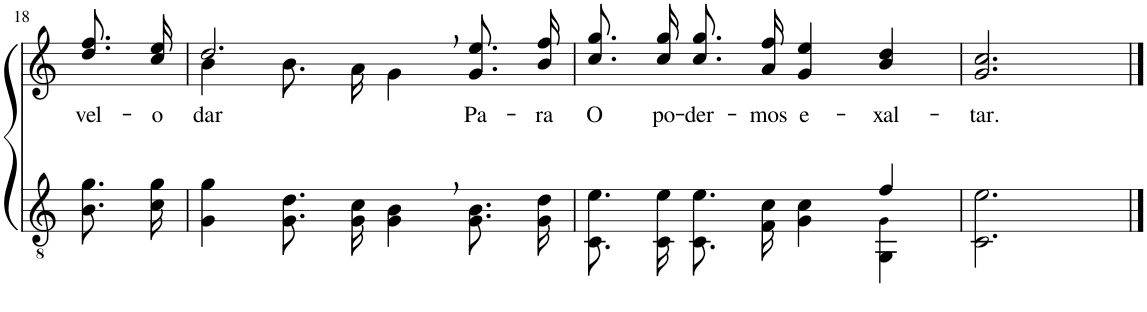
**kern	**kern	**text
*part2	*part1	*part1
*staff2	*staff1	*staff1
*I"Parte III e IV	*I"Parte I e II	*
!!LO:PB:g=z
*clefGv2	*clefG2	*
*Trd3c5	*Trd3c5	*
*k[]	*k[]	*
*M4/4	*M4/4	*
=18	=18	=18
!	!	!LO:LY:b
8.B\ 8.g\L	8.dd\ 8.ff\L	-vel-
!	!	!LO:LY:b
16c\ 16g\Jk	16cc\ 16ee\Jk	-o
=19	=19	=19
*	*^	*
!	!	!	!LO:LY:b
4G\ 4g\	2.dd,/	4b\	dar
8.G/ 8.d/L	.	8.b\L	.
16G/ 16c/Jk	.	16a\Jk	.
4G\, 4B\,	.	4g\	.
!	!	!	!LO:LY:b
8.G\ 8.B\L	8.g\ 8.ee\L	4ryy	Pa-
!	!	!	!LO:LY:b
16G\ 16d\Jk	16b\ 16ff\Jk	.	-ra
*	*v	*v	*
=20	=20	=20
*^	*	*
!	!	!	!LO:LY:b
2.ryy	8.C/ 8.e/L	8.cc\ 8.gg\L	O
!	!	!	!LO:LY:b
.	16C/ 16e/Jk	16cc\ 16gg\Jk	po-
!	!	!	!LO:LY:b
.	8.C/ 8.e/L	8.cc\ 8.gg\L	-der-
!	!	!	!LO:LY:b
.	16F/ 16c/Jk	16a\ 16ff\Jk	-mos
!	!	!	!LO:LY:b
.	4G\ 4c\	4g/ 4ee/	e-
!	!	!	!LO:LY:b
4f/	4GG\ 4G!\	4b/ 4dd/	-xal-
=21	=21	=21	=21
!	!	!	!LO:LY:b
*v	*v	*	*
2.C\ 2.e\	2.g/ 2.cc/	-tar.
==	==	==
*-	*-	*-
